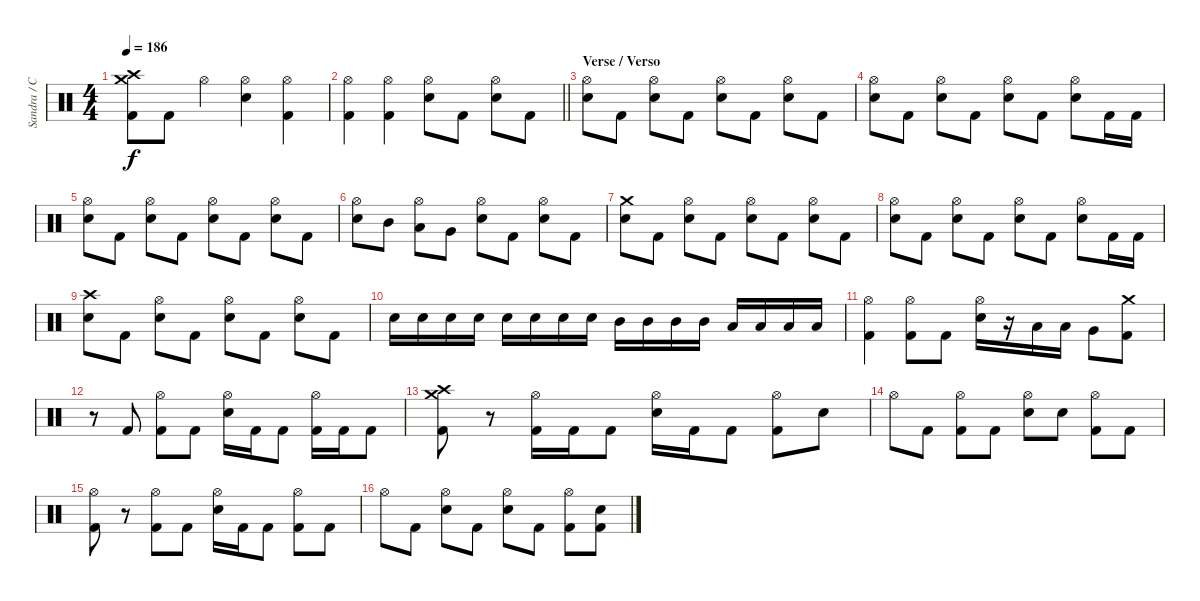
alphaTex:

\track ("Sandra / Christian" "Sandra / C") {instrument percussion}
\staff {score}
\articulation defaults
\ts (4 4)
\tempo 186
\clef neutral
\ks c
("Crash high (hit)" "Crash medium (hit)" "Kick (hit) 2").8{dy f} "Kick (hit) 2".8 "Hi-Hat (open)".4 ("Hi-Hat (open)" "Electric Snare (hit)").4 ("Hi-Hat (open)" "Kick (hit) 2").4 |
\barLineRight lightlight
("Hi-Hat (open)" "Kick (hit) 2").4 ("Hi-Hat (open)" "Kick (hit) 2").4 ("Hi-Hat (open)" "Electric Snare (hit)").8 "Kick (hit) 2".8 ("Hi-Hat (open)" "Electric Snare (hit)").8 "Kick (hit) 2".8 |
\section ("" "Verse / Verso")
("Hi-Hat (open)" "Electric Snare (hit)").8 "Kick (hit) 2".8 ("Hi-Hat (open)" "Electric Snare (hit)").8 "Kick (hit) 2".8 ("Hi-Hat (open)" "Electric Snare (hit)").8 "Kick (hit) 2".8 ("Hi-Hat (open)" "Electric Snare (hit)").8 "Kick (hit) 2".8 |
("Hi-Hat (open)" "Electric Snare (hit)").8 "Kick (hit) 2".8 ("Hi-Hat (open)" "Electric Snare (hit)").8 "Kick (hit) 2".8 ("Hi-Hat (open)" "Electric Snare (hit)").8 "Kick (hit) 2".8 ("Hi-Hat (open)" "Electric Snare (hit)").8 "Kick (hit) 2".16 "Kick (hit) 2".16 |
("Hi-Hat (open)" "Electric Snare (hit)").8 "Kick (hit) 2".8 ("Hi-Hat (open)" "Electric Snare (hit)").8 "Kick (hit) 2".8 ("Hi-Hat (open)" "Electric Snare (hit)").8 "Kick (hit) 2".8 ("Hi-Hat (open)" "Electric Snare (hit)").8 "Kick (hit) 2".8 |
("Hi-Hat (open)" "Electric Snare (hit)").8 "Mid Tom (hit)".8 ("Hi-Hat (open)" "Low Tom (hit)").8 "Very Low Tom (hit)".8 ("Hi-Hat (open)" "Electric Snare (hit)").8 "Kick (hit) 2".8 ("Hi-Hat (open)" "Electric Snare (hit)").8 "Kick (hit) 2".8 |
("Crash medium (hit)" "Electric Snare (hit)").8 "Kick (hit) 2".8 ("Hi-Hat (open)" "Electric Snare (hit)").8 "Kick (hit) 2".8 ("Hi-Hat (open)" "Electric Snare (hit)").8 "Kick (hit) 2".8 ("Hi-Hat (open)" "Electric Snare (hit)").8 "Kick (hit) 2".8 |
("Hi-Hat (open)" "Electric Snare (hit)").8 "Kick (hit) 2".8 ("Hi-Hat (open)" "Electric Snare (hit)").8 "Kick (hit) 2".8 ("Hi-Hat (open)" "Electric Snare (hit)").8 "Kick (hit) 2".8 ("Hi-Hat (open)" "Electric Snare (hit)").8 "Kick (hit) 2".16 "Kick (hit) 2".16 |
("Crash high (hit)" "Electric Snare (hit)").8 "Kick (hit) 2".8 ("Hi-Hat (open)" "Electric Snare (hit)").8 "Kick (hit) 2".8 ("Hi-Hat (open)" "Electric Snare (hit)").8 "Kick (hit) 2".8 ("Hi-Hat (open)" "Electric Snare (hit)").8 "Kick (hit) 2".8 |
"Electric Snare (hit)".16 "Electric Snare (hit)".16 "Electric Snare (hit)".16 "Electric Snare (hit)".16 "Electric Snare (hit)".16 "Electric Snare (hit)".16 "Electric Snare (hit)".16 "Electric Snare (hit)".16 "Mid Tom (hit)".16 "Mid Tom (hit)".16 "Mid Tom (hit)".16 "Mid Tom (hit)".16 "Low Tom (hit)".16 "Low Tom (hit)".16 "Low Tom (hit)".16 "Low Tom (hit)".16 |
("Hi-Hat (open)" "Kick (hit) 2").4 ("Hi-Hat (open)" "Kick (hit) 2").8 "Kick (hit) 2".8 ("Hi-Hat (open)" "Electric Snare (hit)").16 r.16 "Low Tom (hit)".16 "Low Tom (hit)".16 "Very Low Tom (hit)".8 ("Crash medium (hit)" "Kick (hit) 2").8 |
r.8 "Kick (hit) 2".8 ("Hi-Hat (open)" "Kick (hit) 2").8 "Kick (hit) 2".8 ("Hi-Hat (open)" "Electric Snare (hit)").16 "Kick (hit) 2".16 "Kick (hit) 2".8 ("Hi-Hat (open)" "Kick (hit) 2").16 "Kick (hit) 2".16 "Kick (hit) 2".8 |
("Crash medium (hit)" "Crash high (hit)" "Kick (hit) 2").8 r.8 ("Hi-Hat (open)" "Kick (hit) 2").16 "Kick (hit) 2".16 "Kick (hit) 2".8 ("Hi-Hat (open)" "Electric Snare (hit)").16 "Kick (hit) 2".16 "Kick (hit) 2".8 ("Hi-Hat (open)" "Kick (hit) 2").8 "Electric Snare (hit)".8 |
"Hi-Hat (open)".8 "Kick (hit) 2".8 ("Hi-Hat (open)" "Kick (hit) 2").8 "Kick (hit) 2".8 ("Hi-Hat (open)" "Electric Snare (hit)").8 "Electric Snare (hit)".8 ("Hi-Hat (open)" "Kick (hit) 2").8 "Kick (hit) 2".8 |
("Hi-Hat (open)" "Kick (hit) 2").8 r.8 ("Hi-Hat (open)" "Kick (hit) 2").8 "Kick (hit) 2".8 ("Hi-Hat (open)" "Electric Snare (hit)").16 "Kick (hit) 2".16 "Kick (hit) 2".8 ("Hi-Hat (open)" "Kick (hit) 2").8 "Kick (hit) 2".8 |
"Hi-Hat (open)".8 "Kick (hit) 2".8 ("Hi-Hat (open)" "Electric Snare (hit)").8 "Kick (hit) 2".8 ("Hi-Hat (open)" "Electric Snare (hit)").8 "Kick (hit) 2".8 ("Hi-Hat (open)" "Kick (hit) 2").8 ("Electric Snare (hit)" "Kick (hit) 2").8
